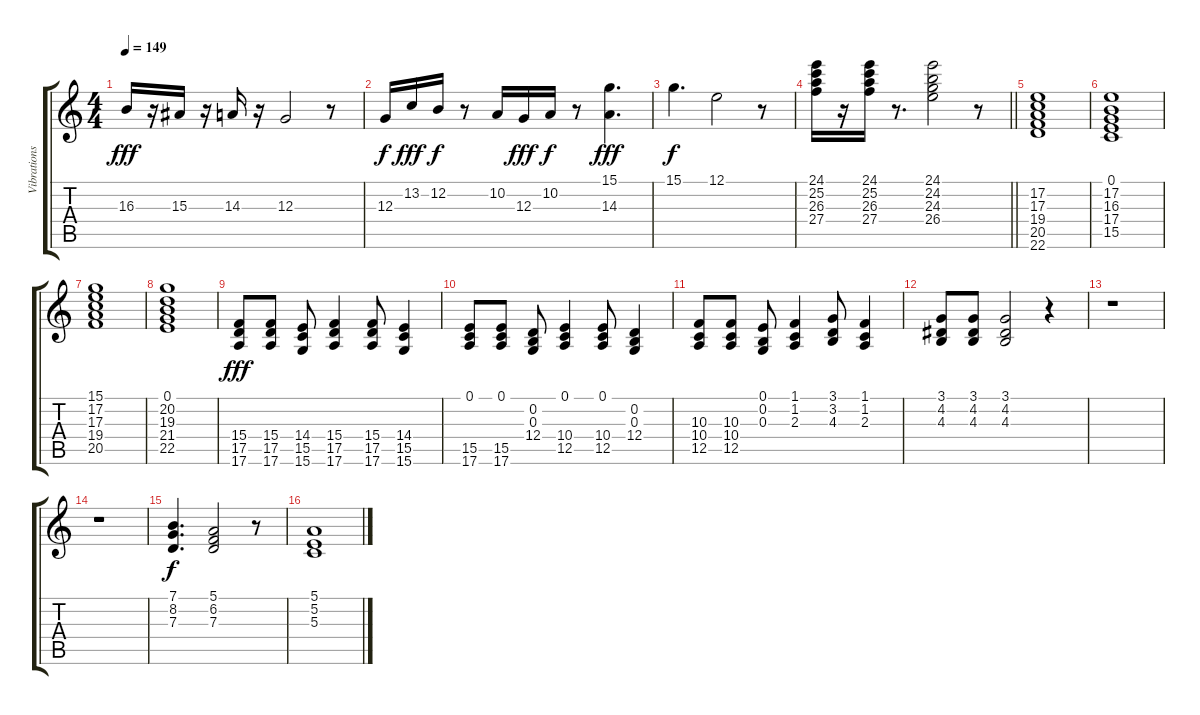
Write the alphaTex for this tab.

\track ("Vibrations" "Vibrations") {instrument vibraphone}
\staff {score tabs}
\tuning (E4 B3 G3 D3 A2 E2) {hide}
\ts (4 4)
\tempo 149
\clef g2
\ks c
16.3.16{dy fff} r.16 15.3.16 r.16 14.3.16 r.16 12.3.2 r.8 |
12.3.16{dy f} 13.2.16{dy fff} 12.2.16{dy f} r.8 10.2.16 12.3.16{dy fff} 10.2.16{dy f} r.8 (15.1 14.3).4{d dy fff} |
15.1.4{d dy f} 12.1.2 r.8 |
\barLineRight lightlight
(24.1 25.2 26.3 27.4).16 r.16 (24.1 25.2 26.3 27.4).16 r.8{d} (24.1 24.2 24.3 26.4).2 r.8 |
\section ("" "")
(17.2 17.3 19.4 20.5 22.6).1 |
(0.1 17.2 16.3 17.4 15.5).1 |
(15.1 17.2 17.3 19.4 20.5).1 |
(0.1 20.2 19.3 21.4 22.5).1 |
(15.4 17.5 17.6).8{dy fff} (15.4 17.5 17.6).8 (14.4 15.5 15.6).8 (15.4 17.5 17.6).4 (15.4 17.5 17.6).8 (14.4 15.5 15.6).4 |
(0.1 15.5 17.6).8 (0.1 15.5 17.6).8 (0.2 0.3 12.4).8 (0.1 10.4 12.5).4 (0.1 10.4 12.5).8 (0.2 0.3 12.4).4 |
(10.3 10.4 12.5).8 (10.3 10.4 12.5).8 (0.1 0.2 0.3).8 (1.1 1.2 2.3).4 (3.1 3.2 4.3).8 (1.1 1.2 2.3).4 |
(3.1 4.2 4.3).8 (3.1 4.2 4.3).8 (3.1 4.2 4.3).2 r.4 |
r.1 |
r.1 |
(7.1 8.2 7.3).4{d dy f} (5.1 6.2 7.3).2 r.8 |
(5.1 5.2 5.3).1
